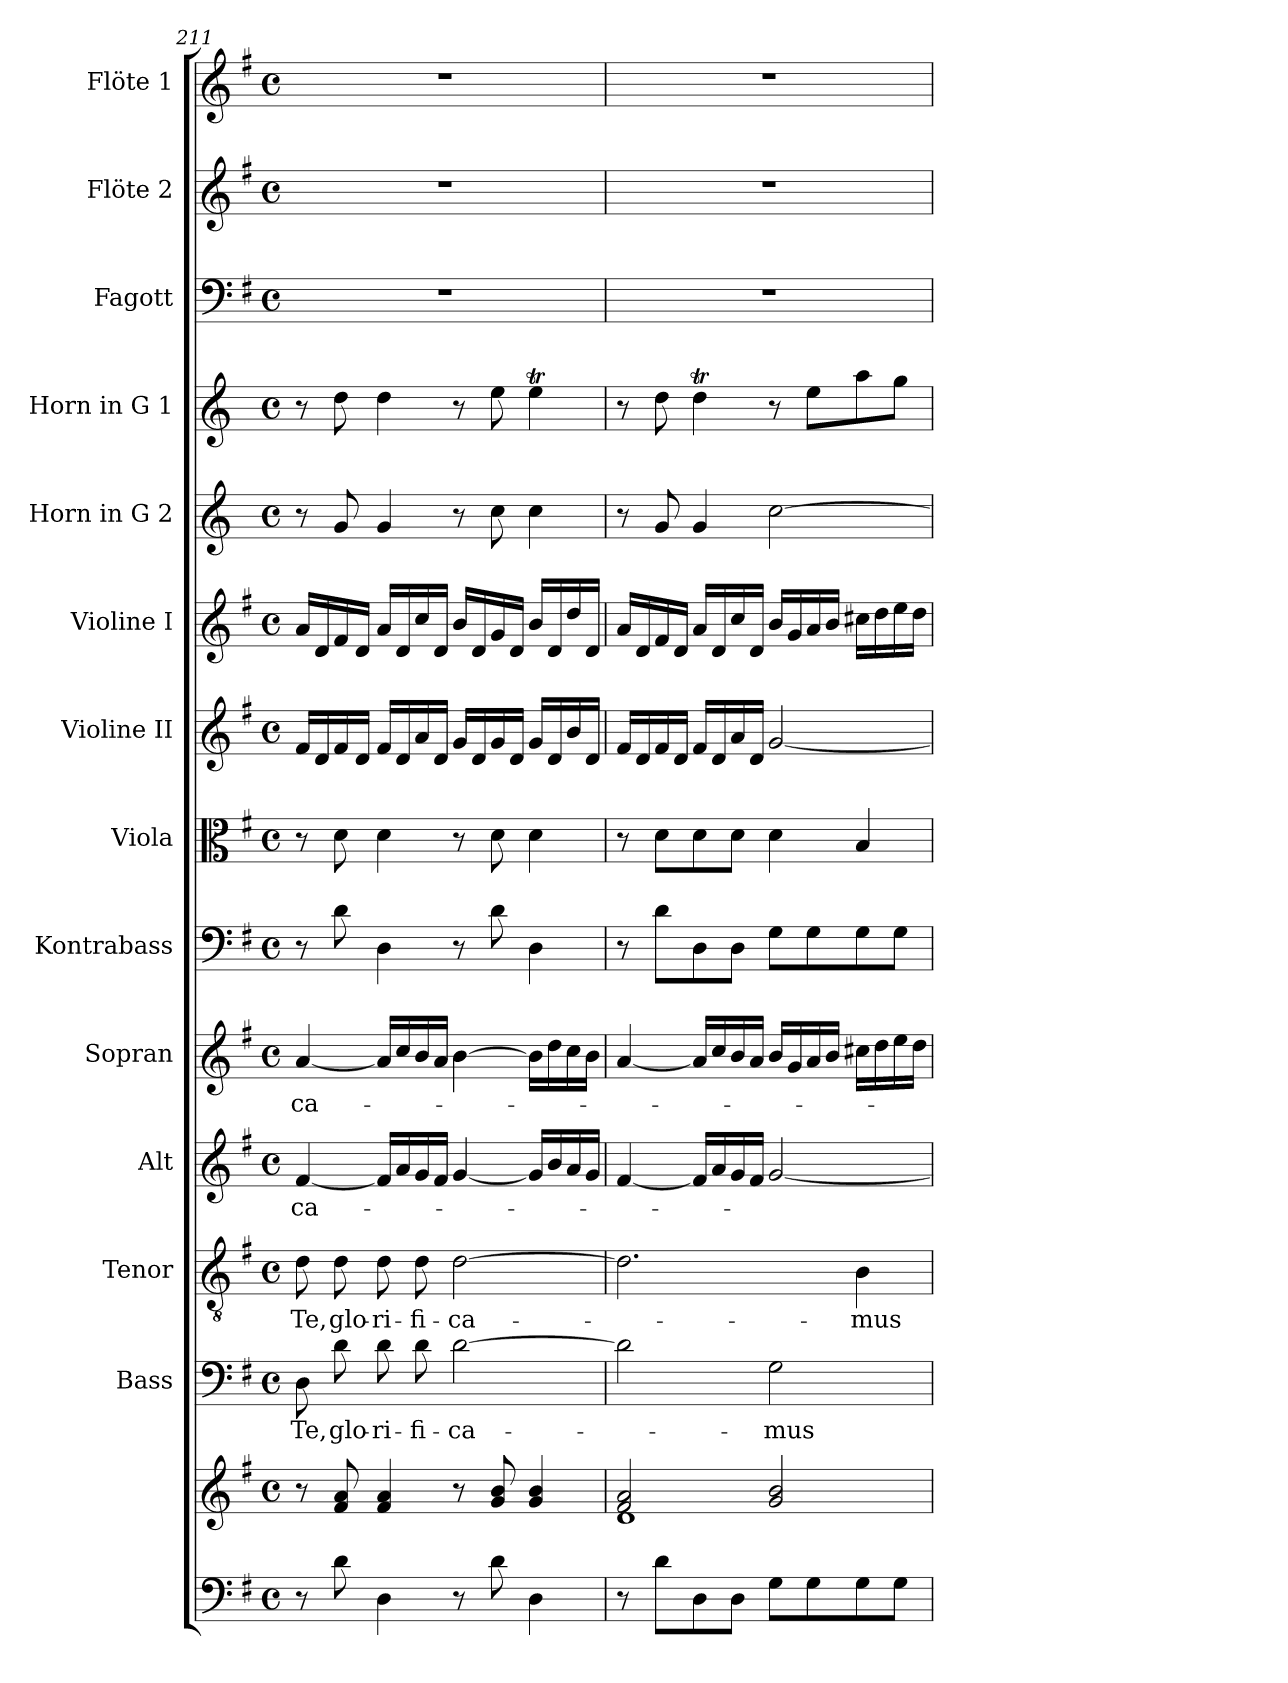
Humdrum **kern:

**kern	**kern	**kern	**text	**kern	**text	**kern	**text	**kern	**text	**kern	**kern	**kern	**kern	**kern	**kern	**kern	**kern	**kern
*part14	*part14	*part13	*part13	*part12	*part12	*part11	*part11	*part10	*part10	*part9	*part8	*part7	*part6	*part5	*part4	*part3	*part2	*part1
*staff15	*staff14	*staff13	*staff13	*staff12	*staff12	*staff11	*staff11	*staff10	*staff10	*staff9	*staff8	*staff7	*staff6	*staff5	*staff4	*staff3	*staff2	*staff1
*	*	*I"Bass	*	*I"Tenor	*	*I"Alt	*	*I"Sopran	*	*I"Kontrabass	*I"Viola	*I"Violine II	*I"Violine I	*I"Horn in G 2	*I"Horn in G 1	*I"Fagott	*I"Flöte 2	*I"Flöte 1
*	*	*I'B.	*	*I'T.	*	*I'A.	*	*I'S.	*	*I'Kb.	*I'Vla.	*I'Vl. II	*I'Vl. I	*	*	*I'Fg.	*I'Fl. 2	*I'Fl. 1
*clefF4	*clefG2	*clefF4	*	*clefGv2	*	*clefG2	*	*clefG2	*	*clefF4	*clefC3	*clefG2	*clefG2	*clefG2	*clefG2	*clefF4	*clefG2	*clefG2
*	*	*	*	*	*	*	*	*	*	*ITrd7c12	*	*	*	*ITrd3c5	*ITrd3c5	*	*	*
*k[f#]	*k[f#]	*k[f#]	*	*k[f#]	*	*k[f#]	*	*k[f#]	*	*k[f#]	*k[f#]	*k[f#]	*k[f#]	*k[f#]	*k[f#]	*k[f#]	*k[f#]	*k[f#]
*G:	*G:	*G:	*	*G:	*	*G:	*	*G:	*	*G:	*G:	*G:	*G:	*G:	*G:	*G:	*G:	*G:
*M4/4	*M4/4	*M4/4	*	*M4/4	*	*M4/4	*	*M4/4	*	*M4/4	*M4/4	*M4/4	*M4/4	*M4/4	*M4/4	*M4/4	*M4/4	*M4/4
*met(c)	*met(c)	*met(c)	*	*met(c)	*	*met(c)	*	*met(c)	*	*met(c)	*met(c)	*met(c)	*met(c)	*met(c)	*met(c)	*met(c)	*met(c)	*met(c)
=211	=211	=211	=211	=211	=211	=211	=211	=211	=211	=211	=211	=211	=211	=211	=211	=211	=211	=211
!	!	!	!LO:LY:b	!	!LO:LY:b	!	!LO:LY:b	!	!LO:LY:b	!	!	!	!	!	!	!	!	!
8r	8r	8D\	Te,	8d\	Te,	[4f#/	-ca-	[4a/	-ca-	8r	8r	16f#/LL	16a/LL	8r	8r	1r	1r	1r
.	.	.	.	.	.	.	.	.	.	.	.	16d/	16d/	.	.	.	.	.
!	!	!	!LO:LY:b	!	!LO:LY:b	!	!	!	!	!	!	!	!	!	!	!	!	!
8d\	8f#/ 8a/	8d\	glo-	8d\	glo-	.	.	.	.	8D\	8d\	16f#/	16f#/	8d/	8a\	.	.	.
.	.	.	.	.	.	.	.	.	.	.	.	16d/JJ	16d/JJ	.	.	.	.	.
!	!	!	!LO:LY:b	!	!LO:LY:b	!	!	!	!	!	!	!	!	!	!	!	!	!
4D\	4f#/ 4a/	8d\	-ri-	8d\	-ri-	16f#/LL]	.	16a/LL]	.	4DD\	4d\	16f#/LL	16a/LL	4d/	4a\	.	.	.
.	.	.	.	.	.	16a/	.	16cc/	.	.	.	16d/	16d/	.	.	.	.	.
!	!	!	!LO:LY:b	!	!LO:LY:b	!	!	!	!	!	!	!	!	!	!	!	!	!
.	.	8d\	-fi-	8d\	-fi-	16g/	.	16b/	.	.	.	16a/	16cc/	.	.	.	.	.
.	.	.	.	.	.	16f#/JJ	.	16a/JJ	.	.	.	16d/JJ	16d/JJ	.	.	.	.	.
!	!	!	!LO:LY:b	!	!LO:LY:b	!	!	!	!	!	!	!	!	!	!	!	!	!
8r	8r	[2d\	-ca-	[2d\	-ca-	[4g/	.	[4b\	.	8r	8r	16g/LL	16b/LL	8r	8r	.	.	.
.	.	.	.	.	.	.	.	.	.	.	.	16d/	16d/	.	.	.	.	.
8d\	8g/ 8b/	.	.	.	.	.	.	.	.	8D\	8d\	16g/	16g/	8g\	8b\	.	.	.
.	.	.	.	.	.	.	.	.	.	.	.	16d/JJ	16d/JJ	.	.	.	.	.
4D\	4g/ 4b/	.	.	.	.	16g/LL]	.	16b\LL]	.	4DD\	4d\	16g/LL	16b/LL	4g\	4bt\	.	.	.
.	.	.	.	.	.	16b/	.	16dd\	.	.	.	16d/	16d/	.	.	.	.	.
.	.	.	.	.	.	16a/	.	16cc\	.	.	.	16b/	16dd/	.	.	.	.	.
.	.	.	.	.	.	16g/JJ	.	16b\JJ	.	.	.	16d/JJ	16d/JJ	.	.	.	.	.
=212	=212	=212	=212	=212	=212	=212	=212	=212	=212	=212	=212	=212	=212	=212	=212	=212	=212	=212
*	*^	*	*	*	*	*	*	*	*	*	*	*	*	*	*	*	*	*
8r	2f#/ 2a/	1d	2d\]	.	2.d\]	.	[4f#/	.	[4a/	.	8r	8r	16f#/LL	16a/LL	8r	8r	1r	1r	1r
.	.	.	.	.	.	.	.	.	.	.	.	.	16d/	16d/	.	.	.	.	.
8d\L	.	.	.	.	.	.	.	.	.	.	8D\L	8d\L	16f#/	16f#/	8d/	8a\	.	.	.
.	.	.	.	.	.	.	.	.	.	.	.	.	16d/JJ	16d/JJ	.	.	.	.	.
8D\	.	.	.	.	.	.	16f#/LL]	.	16a/LL]	.	8DD\	8d\	16f#/LL	16a/LL	4d/	4aT\	.	.	.
.	.	.	.	.	.	.	16a/	.	16cc/	.	.	.	16d/	16d/	.	.	.	.	.
8D\J	.	.	.	.	.	.	16g/	.	16b/	.	8DD\J	8d\J	16a/	16cc/	.	.	.	.	.
.	.	.	.	.	.	.	16f#/JJ	.	16a/JJ	.	.	.	16d/JJ	16d/JJ	.	.	.	.	.
!	!	!	!	!LO:LY:b	!	!	!	!	!	!	!	!	!	!	!	!	!	!	!
8G\L	2g/ 2b/	.	2G\	-mus	.	.	[2g/	.	16b/LL	.	8GG\L	4d\	[2g/	16b/LL	[2g\	8r	.	.	.
.	.	.	.	.	.	.	.	.	16g/	.	.	.	.	16g/	.	.	.	.	.
8G\	.	.	.	.	.	.	.	.	16a/	.	8GG\	.	.	16a/	.	8b\L	.	.	.
.	.	.	.	.	.	.	.	.	16b/JJ	.	.	.	.	16b/JJ	.	.	.	.	.
!	!	!	!	!	!	!LO:LY:b	!	!	!	!	!	!	!	!	!	!	!	!	!
8G\	.	.	.	.	4B\	-mus	.	.	16cc#X\LL	.	8GG\	4B/	.	16cc#X\LL	.	8ee\	.	.	.
.	.	.	.	.	.	.	.	.	16dd\	.	.	.	.	16dd\	.	.	.	.	.
8G\J	.	.	.	.	.	.	.	.	16ee\	.	8GG\J	.	.	16ee\	.	8dd\J	.	.	.
.	.	.	.	.	.	.	.	.	16dd\JJ	.	.	.	.	16dd\JJ	.	.	.	.	.
*	*v	*v	*	*	*	*	*	*	*	*	*	*	*	*	*	*	*	*	*
=	=	=	=	=	=	=	=	=	=	=	=	=	=	=	=	=	=	=
*-	*-	*-	*-	*-	*-	*-	*-	*-	*-	*-	*-	*-	*-	*-	*-	*-	*-	*-
